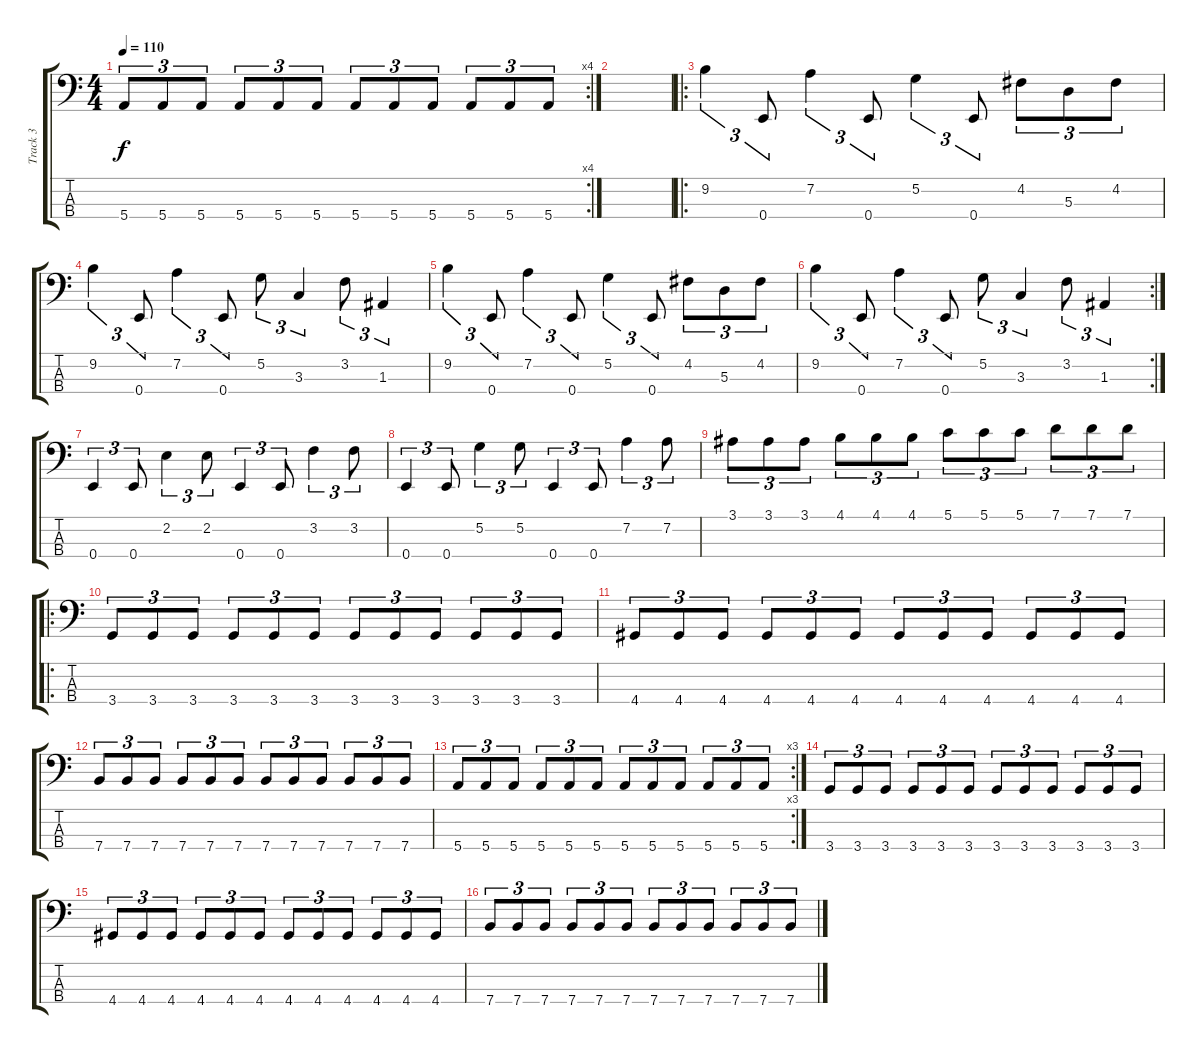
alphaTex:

\track ("Track 3" "Track 3") {instrument electricbassfinger}
\staff {score tabs}
\tuning (G2 D2 A1 E1) {hide}
\rc 4
\ts (4 4)
\tempo 110
\clef f4
\ks c
5.4.8{tu (3 2) dy f} 5.4.8{tu (3 2)} 5.4.8{tu (3 2)} 5.4.8{tu (3 2)} 5.4.8{tu (3 2)} 5.4.8{tu (3 2)} 5.4.8{tu (3 2)} 5.4.8{tu (3 2)} 5.4.8{tu (3 2)} 5.4.8{tu (3 2)} 5.4.8{tu (3 2)} 5.4.8{tu (3 2)} |
|
\ro
9.2.4{tu (3 2)} 0.4.8{tu (3 2)} 7.2.4{tu (3 2)} 0.4.8{tu (3 2)} 5.2.4{tu (3 2)} 0.4.8{tu (3 2)} 4.2.8{tu (3 2)} 5.3.8{tu (3 2)} 4.2.8{tu (3 2)} |
9.2.4{tu (3 2)} 0.4.8{tu (3 2)} 7.2.4{tu (3 2)} 0.4.8{tu (3 2)} 5.2.8{tu (3 2)} 3.3.4{tu (3 2)} 3.2.8{tu (3 2)} 1.3.4{tu (3 2)} |
9.2.4{tu (3 2)} 0.4.8{tu (3 2)} 7.2.4{tu (3 2)} 0.4.8{tu (3 2)} 5.2.4{tu (3 2)} 0.4.8{tu (3 2)} 4.2.8{tu (3 2)} 5.3.8{tu (3 2)} 4.2.8{tu (3 2)} |
\rc 2
9.2.4{tu (3 2)} 0.4.8{tu (3 2)} 7.2.4{tu (3 2)} 0.4.8{tu (3 2)} 5.2.8{tu (3 2)} 3.3.4{tu (3 2)} 3.2.8{tu (3 2)} 1.3.4{tu (3 2)} |
0.4.4{tu (3 2) instrument slapbass1} 0.4.8{tu (3 2)} 2.2.4{tu (3 2)} 2.2.8{tu (3 2)} 0.4.4{tu (3 2)} 0.4.8{tu (3 2)} 3.2.4{tu (3 2)} 3.2.8{tu (3 2)} |
0.4.4{tu (3 2) instrument slapbass1} 0.4.8{tu (3 2)} 5.2.4{tu (3 2)} 5.2.8{tu (3 2)} 0.4.4{tu (3 2)} 0.4.8{tu (3 2)} 7.2.4{tu (3 2)} 7.2.8{tu (3 2)} |
3.1.8{tu (3 2)} 3.1.8{tu (3 2)} 3.1.8{tu (3 2)} 4.1.8{tu (3 2)} 4.1.8{tu (3 2)} 4.1.8{tu (3 2)} 5.1.8{tu (3 2)} 5.1.8{tu (3 2)} 5.1.8{tu (3 2)} 7.1.8{tu (3 2)} 7.1.8{tu (3 2)} 7.1.8{tu (3 2)} |
\ro
3.4.8{tu (3 2)} 3.4.8{tu (3 2)} 3.4.8{tu (3 2)} 3.4.8{tu (3 2)} 3.4.8{tu (3 2)} 3.4.8{tu (3 2)} 3.4.8{tu (3 2)} 3.4.8{tu (3 2)} 3.4.8{tu (3 2)} 3.4.8{tu (3 2)} 3.4.8{tu (3 2)} 3.4.8{tu (3 2)} |
4.4.8{tu (3 2)} 4.4.8{tu (3 2)} 4.4.8{tu (3 2)} 4.4.8{tu (3 2)} 4.4.8{tu (3 2)} 4.4.8{tu (3 2)} 4.4.8{tu (3 2)} 4.4.8{tu (3 2)} 4.4.8{tu (3 2)} 4.4.8{tu (3 2)} 4.4.8{tu (3 2)} 4.4.8{tu (3 2)} |
7.4.8{tu (3 2)} 7.4.8{tu (3 2)} 7.4.8{tu (3 2)} 7.4.8{tu (3 2)} 7.4.8{tu (3 2)} 7.4.8{tu (3 2)} 7.4.8{tu (3 2)} 7.4.8{tu (3 2)} 7.4.8{tu (3 2)} 7.4.8{tu (3 2)} 7.4.8{tu (3 2)} 7.4.8{tu (3 2)} |
\rc 3
5.4.8{tu (3 2)} 5.4.8{tu (3 2)} 5.4.8{tu (3 2)} 5.4.8{tu (3 2)} 5.4.8{tu (3 2)} 5.4.8{tu (3 2)} 5.4.8{tu (3 2)} 5.4.8{tu (3 2)} 5.4.8{tu (3 2)} 5.4.8{tu (3 2)} 5.4.8{tu (3 2)} 5.4.8{tu (3 2)} |
3.4.8{tu (3 2)} 3.4.8{tu (3 2)} 3.4.8{tu (3 2)} 3.4.8{tu (3 2)} 3.4.8{tu (3 2)} 3.4.8{tu (3 2)} 3.4.8{tu (3 2)} 3.4.8{tu (3 2)} 3.4.8{tu (3 2)} 3.4.8{tu (3 2)} 3.4.8{tu (3 2)} 3.4.8{tu (3 2)} |
4.4.8{tu (3 2)} 4.4.8{tu (3 2)} 4.4.8{tu (3 2)} 4.4.8{tu (3 2)} 4.4.8{tu (3 2)} 4.4.8{tu (3 2)} 4.4.8{tu (3 2)} 4.4.8{tu (3 2)} 4.4.8{tu (3 2)} 4.4.8{tu (3 2)} 4.4.8{tu (3 2)} 4.4.8{tu (3 2)} |
7.4.8{tu (3 2) volume 3} 7.4.8{tu (3 2)} 7.4.8{tu (3 2)} 7.4.8{tu (3 2)} 7.4.8{tu (3 2)} 7.4.8{tu (3 2)} 7.4.8{tu (3 2)} 7.4.8{tu (3 2)} 7.4.8{tu (3 2)} 7.4.8{tu (3 2)} 7.4.8{tu (3 2)} 7.4.8{tu (3 2)}
